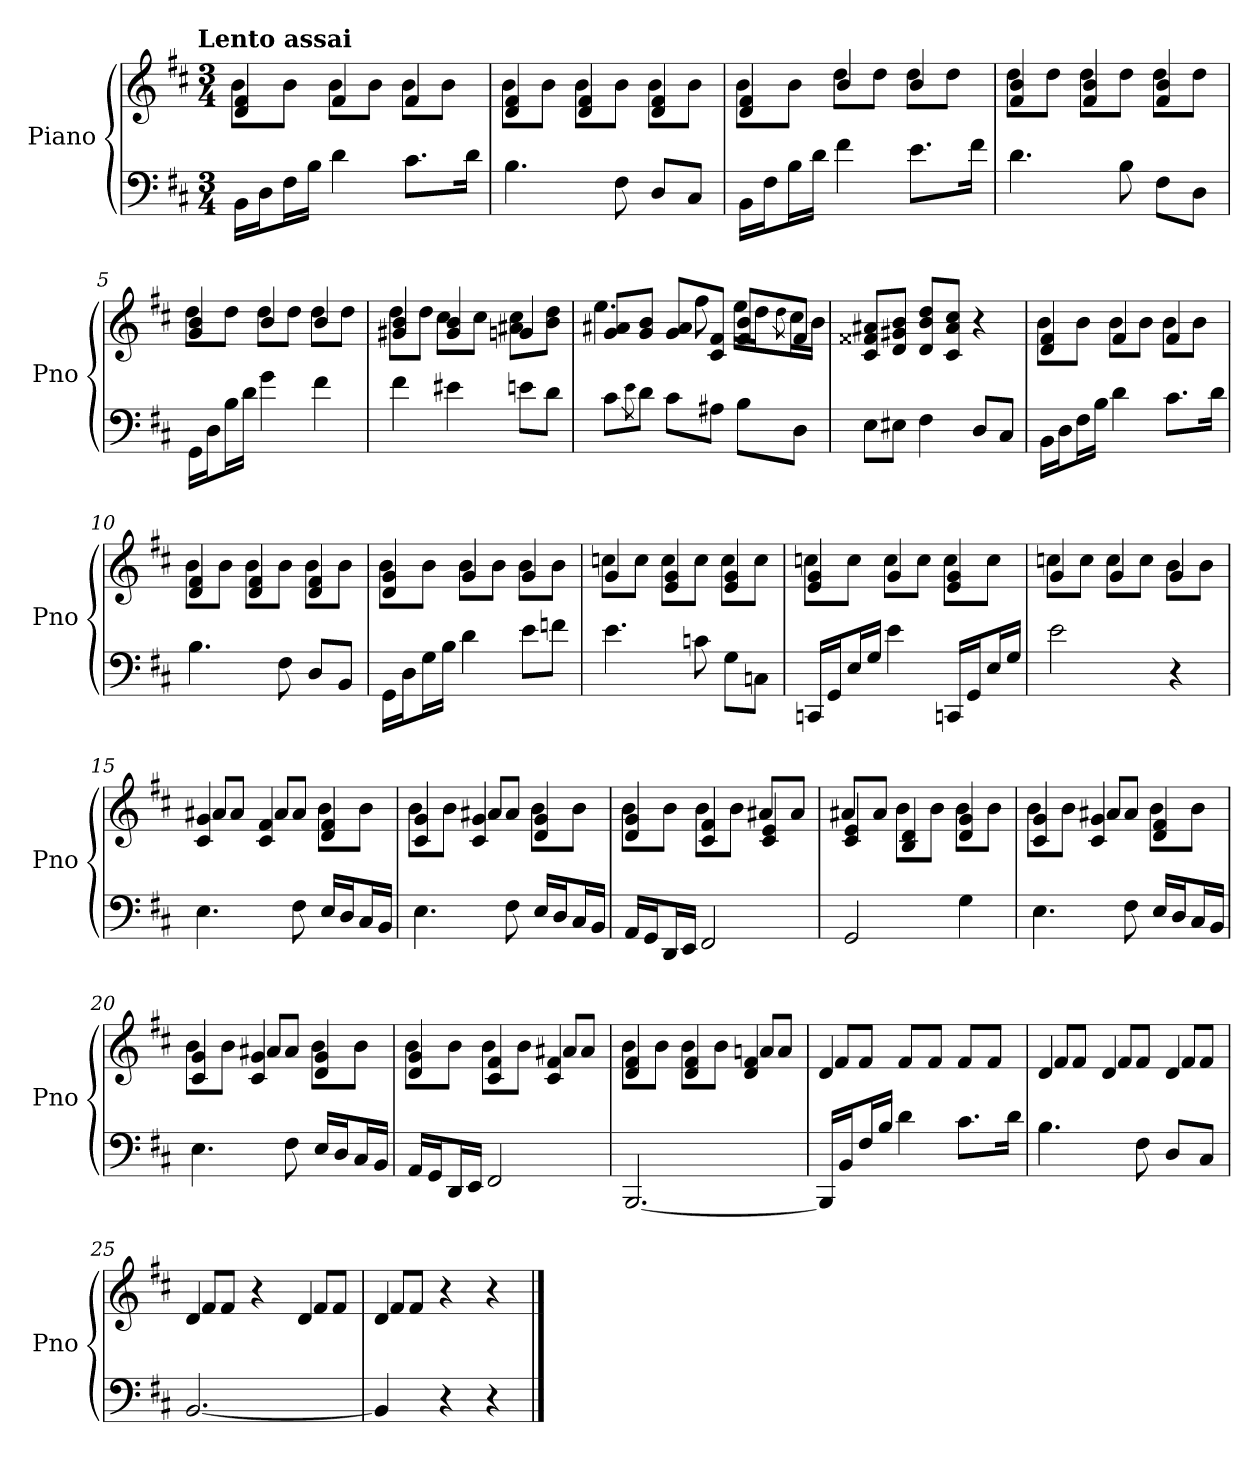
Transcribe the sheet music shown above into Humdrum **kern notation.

**kern	**kern
*part1	*part1
*staff2	*staff1
*I"Piano	*
*I'Pno	*
*clefF4	*clefG2
*k[f#c#]	*k[f#c#]
*b:	*b:
!!LO:TX:omd:t=Lento assai
*M3/4	*M3/4
*MM60	*MM60
=	=
*	*^
16BB\LL	4d 4f#	8b\L
16D\J	.	.
16F#\L	.	8b\J
16B\JJ	.	.
4d	4f#	8b\L
.	.	8b\J
8.c#\L	4f#	8b\L
.	.	8b\J
16d\Jk	.	.
=2	=2	=2
4.B	4d 4f#	8b\L
.	.	8b\J
.	4d 4f#	8b\L
8F#	.	8b\J
8D/L	4d 4f#	8b\L
8C#/J	.	8b\J
=3	=3	=3
16BB\LL	4d 4f#	8b\L
16F#\J	.	.
16B\L	.	8b\J
16d\JJ	.	.
4f#	4b	8dd\L
.	.	8dd\J
8.e\L	4b	8dd\L
.	.	8dd\J
16f#\Jk	.	.
=4	=4	=4
4.d	4f# 4b	8dd\L
.	.	8dd\J
.	4f# 4b	8dd\L
8B	.	8dd\J
8F#\L	4f# 4b	8dd\L
8D\J	.	8dd\J
=5	=5	=5
16GG\LL	4g 4b	8dd\L
16D\J	.	.
16B\L	.	8dd\J
16d\JJ	.	.
4g	4b	8dd\L
.	.	8dd\J
4f#	4b	8dd\L
.	.	8dd\J
=6	=6	=6
4f#	4g#X 4b	8dd\L
.	.	8dd\J
4e#X	4g# 4b	8cc#\L
.	.	8cc#\J
8en\L	4gn	8a#X\ 8cc#\L
8d\J	.	8b\ 8dd\J
=7	=7	=7
8c#\L	8g/ 8a#X/L	4.ee
8qe\	.	.
8d\J	8g/ 8b/J	.
8c#\L	8g/ 8a#/L	.
8A#X\J	8c#/ 8f#/J	8ff#
8B\L	8f#/ 8b/L	16ee\LL
.	.	16dd\J
.	.	8qdd\
8D\J	8f#/J	16cc#\L
.	.	16b\JJ
*	*v	*v
=8	=8
8E\L	8c#/ 8f##X/ 8a#X/L
8E#X\J	8d/ 8g#X/ 8b/J
4F#	8d/ 8b/ 8dd/L
.	8c#/ 8a#/ 8cc#/J
8D/L	4r
8C#/J	.
=9	=9
*	*^
16BB\LL	4d 4f#	8b\L
16D\J	.	.
16F#\L	.	8b\J
16B\JJ	.	.
4d	4f#	8b\L
.	.	8b\J
8.c#\L	4f#	8b\L
.	.	8b\J
16d\Jk	.	.
=10	=10	=10
4.B	4d 4f#	8b\L
.	.	8b\J
.	4d 4f#	8b\L
8F#	.	8b\J
8D/L	4d 4f#	8b\L
8BB/J	.	8b\J
=11	=11	=11
16GG\LL	4d 4g	8b\L
16D\J	.	.
16G\L	.	8b\J
16B\JJ	.	.
4d	4g	8b\L
.	.	8b\J
8e\L	4g	8b\L
8fn\J	.	8b\J
=12	=12	=12
4.e	4g	8ccn\L
.	.	8cc\J
.	4e 4g	8cc\L
8cn	.	8cc\J
8G\L	4e 4g	8cc\L
8Cn\J	.	8cc\J
=13	=13	=13
16CCn/LL	4e 4g	8ccn\L
16GG/J	.	.
16E/L	.	8cc\J
16G/JJ	.	.
4e	4g	8cc\L
.	.	8cc\J
16CCn/LL	4e 4g	8cc\L
16GG/J	.	.
16E/L	.	8cc\J
16G/JJ	.	.
=14	=14	=14
2e	4g	8ccn\L
.	.	8cc\J
.	4g	8cc\L
.	.	8cc\J
4r	4g	8b\L
.	.	8b\J
=15	=15	=15
4.E	4c# 4g	8a#X/L
.	.	8a#/J
.	4c# 4f#	8a#/L
8F#	.	8a#/J
16E/LL	4d 4f#	8b\L
16D/J	.	.
16C#/L	.	8b\J
16BB/JJ	.	.
=16	=16	=16
4.E	4c# 4g	8b\L
.	.	8b\J
.	4c# 4g	8a#X/L
8F#	.	8a#/J
16E/LL	4d 4g	8b\L
16D/J	.	.
16C#/L	.	8b\J
16BB/JJ	.	.
=17	=17	=17
16AA/LL	4d 4g	8b\L
16GG/J	.	.
16DD/L	.	8b\J
16EE/JJ	.	.
2FF#	4c# 4f#	8b\L
.	.	8b\J
.	4c# 4e	8a#X/L
.	.	8a#/J
=18	=18	=18
2GG	4c# 4e	8a#X/L
.	.	8a#/J
.	4B 4d	8b\L
.	.	8b\J
4G	4d 4g	8b\L
.	.	8b\J
=19	=19	=19
4.E	4c# 4g	8b\L
.	.	8b\J
.	4c# 4g	8a#X/L
8F#	.	8a#/J
16E/LL	4d 4f#	8b\L
16D/J	.	.
16C#/L	.	8b\J
16BB/JJ	.	.
=20	=20	=20
4.E	4c# 4g	8b\L
.	.	8b\J
.	4c# 4g	8a#X/L
8F#	.	8a#/J
16E/LL	4d 4g	8b\L
16D/J	.	.
16C#/L	.	8b\J
16BB/JJ	.	.
=21	=21	=21
16AA/LL	4d 4g	8b\L
16GG/J	.	.
16DD/L	.	8b\J
16EE/JJ	.	.
2FF#	4c# 4f#	8b\L
.	.	8b\J
.	4c# 4f#	8a#X/L
.	.	8a#/J
=22	=22	=22
[2.BBB	4d 4f#	8b\L
.	.	8b\J
.	4d 4f#	8b\L
.	.	8b\J
.	4d 4f#	8an/L
.	.	8a/J
=23	=23	=23
16BBB/LL]	4d	8f#/L
16BB/J	.	.
16F#/L	.	8f#/J
16B/JJ	.	.
4d	4ryy	8f#/L
.	.	8f#/J
8.c#\L	4ryy	8f#/L
.	.	8f#/J
16d\Jk	.	.
=24	=24	=24
4.B	4d	8f#/L
.	.	8f#/J
.	4d	8f#/L
8F#	.	8f#/J
8D/L	4d	8f#/L
8C#/J	.	8f#/J
=25	=25	=25
[2.BB	4d	8f#/L
.	.	8f#/J
.	4ryy	4r
.	4d	8f#/L
.	.	8f#/J
=26	=26	=26
4BB]	4d	8f#/L
.	.	8f#/J
4r	4r	2ryy
4r	4r	.
*	*v	*v
==	==
*-	*-
